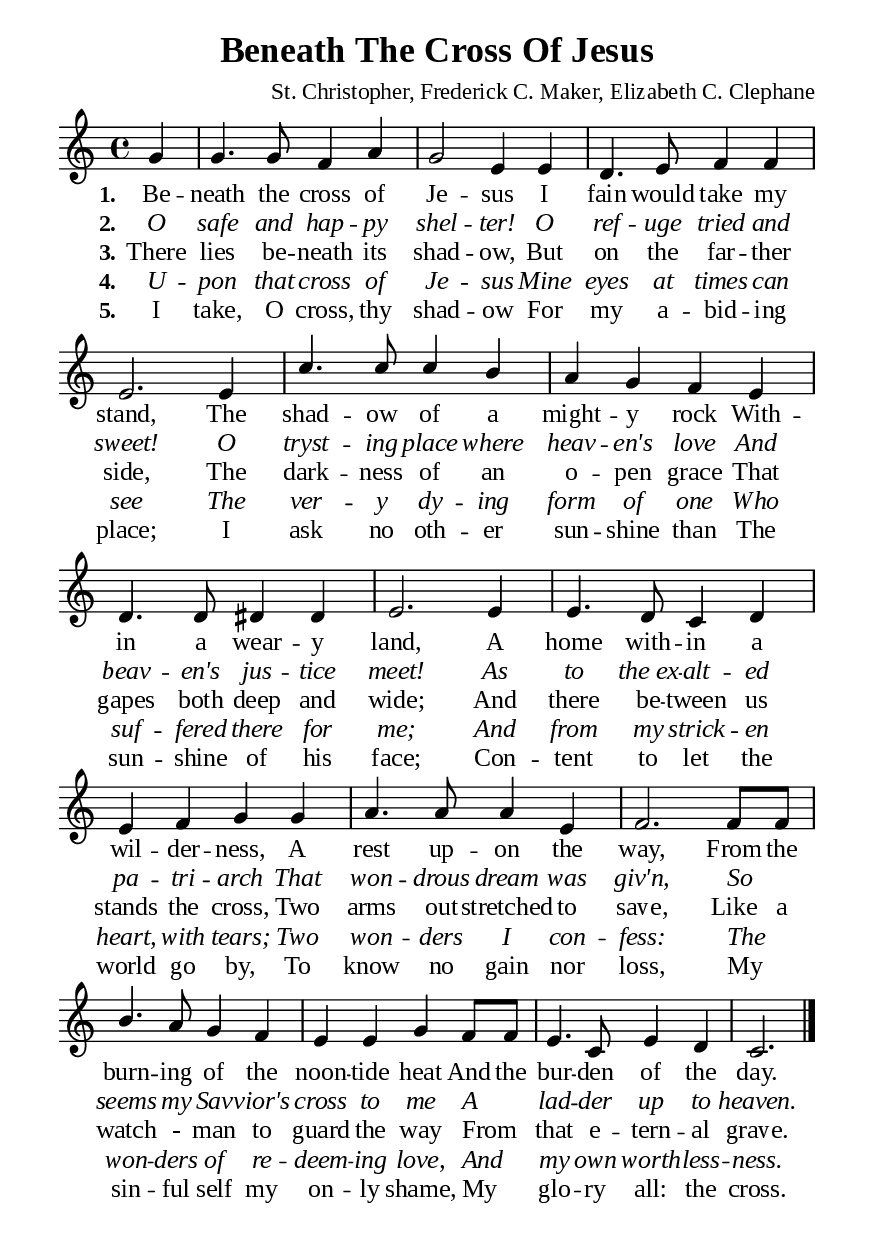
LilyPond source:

\version "2.18.2"

\header {
  title = "Beneath The Cross Of Jesus"
  composer = "St. Christopher, Frederick C. Maker, Elizabeth C. Clephane"
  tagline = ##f
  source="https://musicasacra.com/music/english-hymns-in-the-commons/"
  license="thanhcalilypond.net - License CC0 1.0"
}

global= {
  \key c \major
  \time 4/4
  \override Score.BarNumber.break-visibility = ##(#f #f #f)
}

\paper {
  #(set-paper-size "a5")
  top-margin = 5\mm
  bottom-marign = 10\mm
  left-margin = 10\mm
  right-margin = 10\mm
  indent = #0
  #(define fonts
	 (make-pango-font-tree "Liberation Serif"
	 		       "Liberation Serif"
			       "Liberation Serif"
			       (/ 20 20)))
             
  page-count = #1
}

printItalic = \with {
  \override LyricText.font-shape = #'italic
}

% Verse music
musicVerseSoprano = \relative c'' {
  \partial 4 g4 |
  g4. g8 f4 a |
  g2 e4 e |
  d4. e8 f4 f |
  e2. e4 |
  c'4. c8 c4 b |
  a g f e |
  d4. d8 dis4 dis |
  e2. e4 |
  e4. d8 c4 d |
  e f g g |
  a4. a8 a4 e |
  f2. f8 f |
  b4. a8 g4 f |
  e e g f8 f8 |
  e4. c8 e4 d |
  c2. \bar "|."
}

% Verse lyrics
verseOne = \lyricmode {
  \set stanza = #"1."
  Be -- neath the cross of Je -- sus
  I fain would take my stand,
  The shad -- ow of a might -- y rock
  With -- in a wear -- y land,
  A home with -- in a wil -- der -- ness,
  A rest up -- on the way,
  From the burn -- ing of the noon -- tide heat
  And the bur -- den of the day.
}

verseTwo = \lyricmode {
  \set stanza = #"2."
  O safe and hap -- py shel -- ter!
  O ref -- uge tried and sweet!
  O tryst -- ing place where heav -- en's love
  And beav -- en's jus -- tice meet!
  As to the_ex -- alt -- ed pa -- tri -- arch
  That won -- drous dream was giv'n,
  So _ seems my Sav -- vior's cross to me
  A _ lad -- der up to heaven.
}

verseThree = \lyricmode {
  \set stanza = #"3."
  There lies be -- neath its shad -- ow,
  But on the far -- ther side,
  The dark -- ness of an o -- pen grace
  That gapes both deep and wide;
  And there be -- tween us stands the cross,
  Two arms out -- stretched to save,
  Like a watch - man to guard the way
  From _ that e -- tern -- al grave.
}

verseFour = \lyricmode {
  \set stanza = #"4."
  U -- pon that cross of Je -- sus
  Mine eyes at times can see
  The ver -- y dy -- ing form of one
  Who suf -- fered there for me;
  And from my strick -- en heart, with tears;
  Two won -- ders I con -- fess:
  The _ won -- ders of re -- deem -- ing love,
  And _ my own worth -- less -- ness.
}

verseFive = \lyricmode {
  \set stanza = #"5."
  I take, O cross, thy shad -- ow
  For my a -- bid -- ing place;
  I ask no oth -- er sun -- shine than
  The sun -- shine of his face;
  Con -- tent to let the world go by,
  To know no gain nor loss,
  My _ sin -- ful self my on -- ly shame,
  My _ glo -- ry all: the cross.
}

% Layout
\score {
    \new ChoirStaff <<
      \new Staff <<
        \clef "treble"
        \new Voice = "sopranos" { \global \stemUp \slurUp \musicVerseSoprano }
      >>
      \new Lyrics \lyricsto sopranos \verseOne
      \new Lyrics \printItalic \lyricsto sopranos \verseTwo
      \new Lyrics \lyricsto sopranos \verseThree
      \new Lyrics \printItalic \lyricsto sopranos \verseFour
      \new Lyrics \lyricsto sopranos \verseFive
    >>
}
